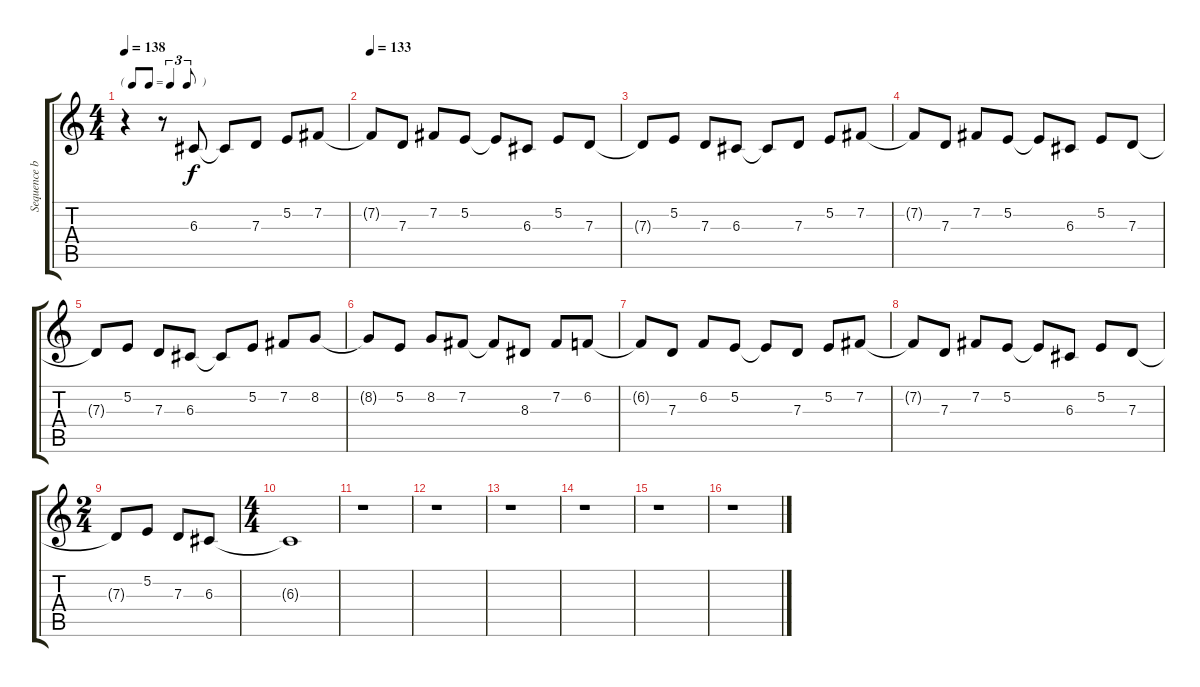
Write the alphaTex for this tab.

\track ("Sequence by: John Taylor" "Sequence b") {instrument brightacousticpiano}
\staff {score tabs}
\tuning (E4 B3 G3 D3 A2 E2) {hide}
\ts (4 4)
\tf triplet8th
\tempo 138
\clef g2
\ks c
r.4{dy f} r.8 6.3.8 6.3{t}.8 7.3.8 5.2.8 7.2.8 |
\tempo 133
7.2{t}.8 7.3.8 7.2.8 5.2.8 5.2{t}.8 6.3.8 5.2.8 7.3.8 |
7.3{t}.8 5.2.8 7.3.8 6.3.8 6.3{t}.8 7.3.8 5.2.8 7.2.8 |
7.2{t}.8 7.3.8 7.2.8 5.2.8 5.2{t}.8 6.3.8 5.2.8 7.3.8 |
7.3{t}.8 5.2.8 7.3.8 6.3.8 6.3{t}.8 5.2.8 7.2.8 8.2.8 |
8.2{t}.8 5.2.8 8.2.8 7.2.8 7.2{t}.8 8.3.8 7.2.8 6.2.8 |
6.2{t}.8 7.3.8 6.2.8 5.2.8 5.2{t}.8 7.3.8 5.2.8 7.2.8 |
7.2{t}.8 7.3.8 7.2.8 5.2.8 5.2{t}.8 6.3.8 5.2.8 7.3.8 |
\ts (2 4)
7.3{t}.8 5.2.8 7.3.8 6.3.8 |
\ts (4 4)
6.3{t}.1 |
r.1 |
r.1 |
r.1 |
r.1 |
r.1 |
r.1
